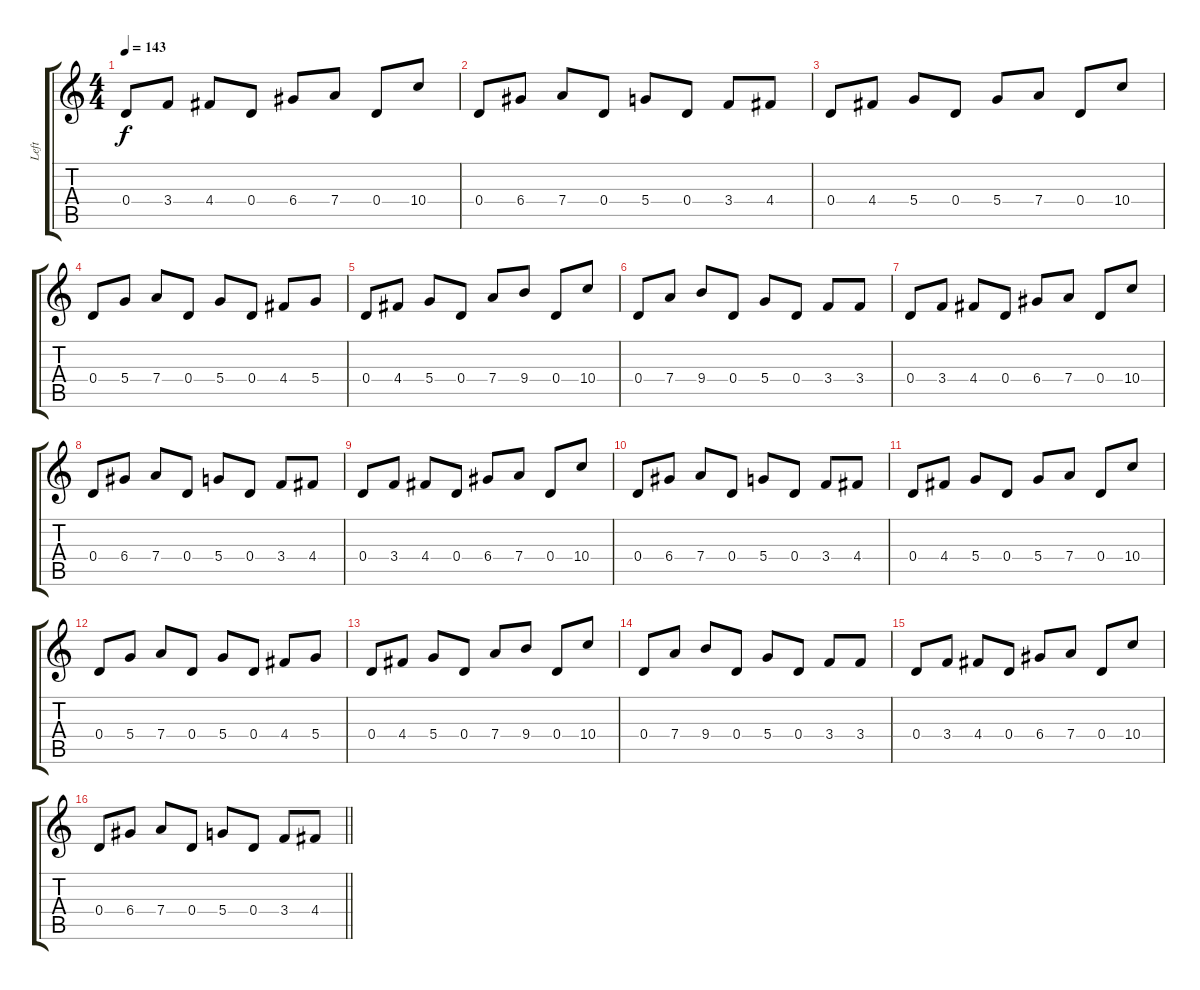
\track ("Left" "Left") {instrument overdrivenguitar}
\staff {score tabs}
\tuning (E4 B3 G3 D3 A2 D2) {hide}
\ts (4 4)
\tempo 143
\clef g2
\ks c
0.4.8{dy f} 3.4.8 4.4.8 0.4.8 6.4.8 7.4.8 0.4.8 10.4.8 |
0.4.8 6.4.8 7.4.8 0.4.8 5.4.8 0.4.8 3.4.8 4.4.8 |
0.4.8 4.4.8 5.4.8 0.4.8 5.4.8 7.4.8 0.4.8 10.4.8 |
0.4.8 5.4.8 7.4.8 0.4.8 5.4.8 0.4.8 4.4.8 5.4.8 |
0.4.8 4.4.8 5.4.8 0.4.8 7.4.8 9.4.8 0.4.8 10.4.8 |
0.4.8 7.4.8 9.4.8 0.4.8 5.4.8 0.4.8 3.4.8 3.4.8 |
0.4.8 3.4.8 4.4.8 0.4.8 6.4.8 7.4.8 0.4.8 10.4.8 |
0.4.8 6.4.8 7.4.8 0.4.8 5.4.8 0.4.8 3.4.8 4.4.8 |
0.4.8 3.4.8 4.4.8 0.4.8 6.4.8 7.4.8 0.4.8 10.4.8 |
0.4.8 6.4.8 7.4.8 0.4.8 5.4.8 0.4.8 3.4.8 4.4.8 |
0.4.8 4.4.8 5.4.8 0.4.8 5.4.8 7.4.8 0.4.8 10.4.8 |
0.4.8 5.4.8 7.4.8 0.4.8 5.4.8 0.4.8 4.4.8 5.4.8 |
0.4.8 4.4.8 5.4.8 0.4.8 7.4.8 9.4.8 0.4.8 10.4.8 |
0.4.8 7.4.8 9.4.8 0.4.8 5.4.8 0.4.8 3.4.8 3.4.8 |
0.4.8 3.4.8 4.4.8 0.4.8 6.4.8 7.4.8 0.4.8 10.4.8 |
\barLineRight lightlight
0.4.8 6.4.8 7.4.8 0.4.8 5.4.8 0.4.8 3.4.8 4.4.8
